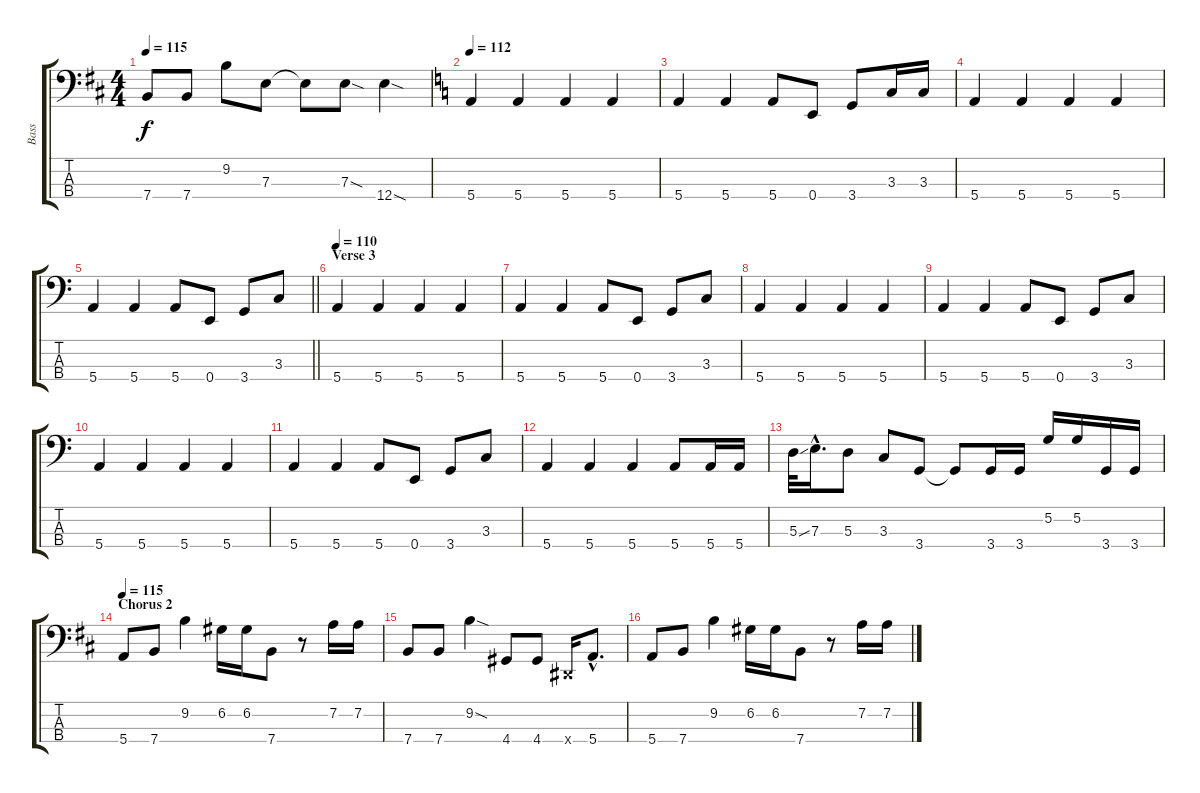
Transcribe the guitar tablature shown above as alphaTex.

\track ("Bass" "Bass") {instrument electricbasspick}
\staff {score tabs}
\tuning (G2 D2 A1 E1) {hide}
\ts (4 4)
\tempo 115
\clef f4
\ks d
7.4.8{dy f} 7.4.8 9.2.8 7.3.8 7.3{t}.8 7.3{sod}.8 12.4{sod}.4 |
\tempo 112
\ks c
5.4.4 5.4.4 5.4.4 5.4.4 |
5.4.4 5.4.4 5.4.8 0.4.8 3.4.8 3.3.16 3.3.16 |
5.4.4 5.4.4 5.4.4 5.4.4 |
\barLineRight lightlight
5.4.4 5.4.4 5.4.8 0.4.8 3.4.8 3.3.8 |
\section ("" "Verse 3")
\tempo 110
5.4.4 5.4.4 5.4.4 5.4.4 |
5.4.4 5.4.4 5.4.8 0.4.8 3.4.8 3.3.8 |
5.4.4 5.4.4 5.4.4 5.4.4 |
5.4.4 5.4.4 5.4.8 0.4.8 3.4.8 3.3.8 |
5.4.4 5.4.4 5.4.4 5.4.4 |
5.4.4 5.4.4 5.4.8 0.4.8 3.4.8 3.3.8 |
5.4.4 5.4.4 5.4.4 5.4.8 5.4.16 5.4.16 |
5.3{ss}.32 7.3{hac}.16{d} 5.3.8 3.3.8 3.4.8 3.4{t}.8 3.4.16 3.4.16 5.2.16 5.2.16 3.4.16 3.4.16 |
\section ("" "Chorus 2")
\tempo 115
\ks d
5.4.8 7.4.8 9.2.4 6.2.16 6.2.16 7.4.8 r.8 7.2.16 7.2.16 |
7.4.8 7.4.8 9.2{sod}.4 4.4.8 4.4.8 -1.4{x}.16 5.4{hac}.8{d} |
5.4.8 7.4.8 9.2.4 6.2.16 6.2.16 7.4.8 r.8 7.2.16 7.2.16
